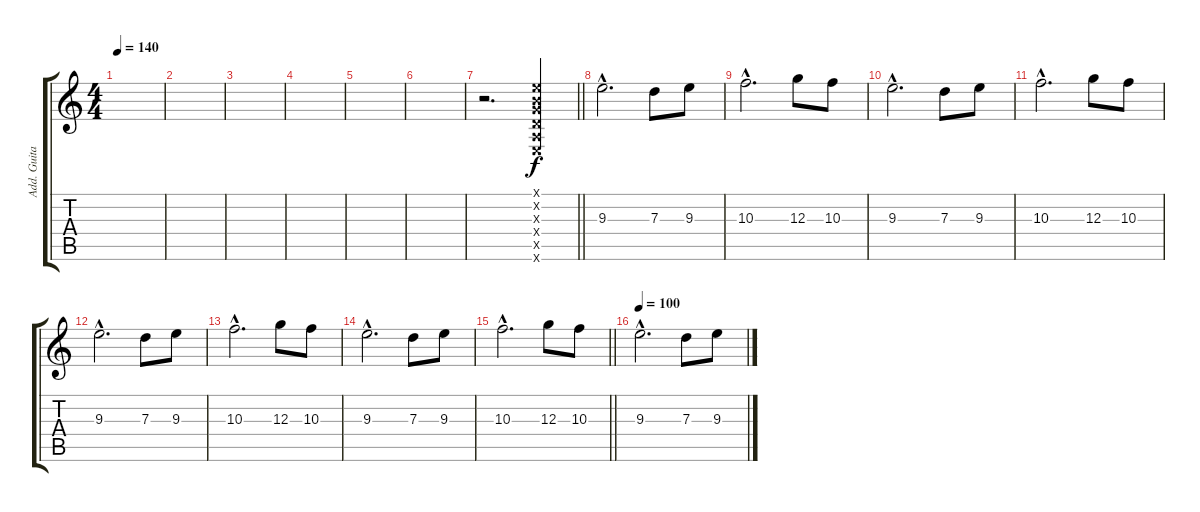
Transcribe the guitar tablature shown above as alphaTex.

\track ("Add. Guitar 2" "Add. Guita") {instrument distortionguitar}
\staff {score tabs}
\tuning (E4 B3 G3 D3 A2 E2) {hide}
\ts (4 4)
\tempo 140
\clef g2
\ks c
|
|
|
|
|
|
\barLineRight lightlight
r.2{d} (0.1{x} 0.2{x} 0.3{x} 0.4{x} 0.5{x} 0.6{x}).4 |
9.3{hac}.2{d} 7.3.8 9.3.8 |
10.3{hac}.2{d} 12.3.8 10.3.8 |
9.3{hac}.2{d} 7.3.8 9.3.8 |
10.3{hac}.2{d} 12.3.8 10.3.8 |
9.3{hac}.2{d} 7.3.8 9.3.8 |
10.3{hac}.2{d} 12.3.8 10.3.8 |
9.3{hac}.2{d} 7.3.8 9.3.8 |
\barLineRight lightlight
10.3{hac}.2{d} 12.3.8 10.3.8 |
\tempo 100
9.3{hac}.2{d volume 3} 7.3.8 9.3.8
